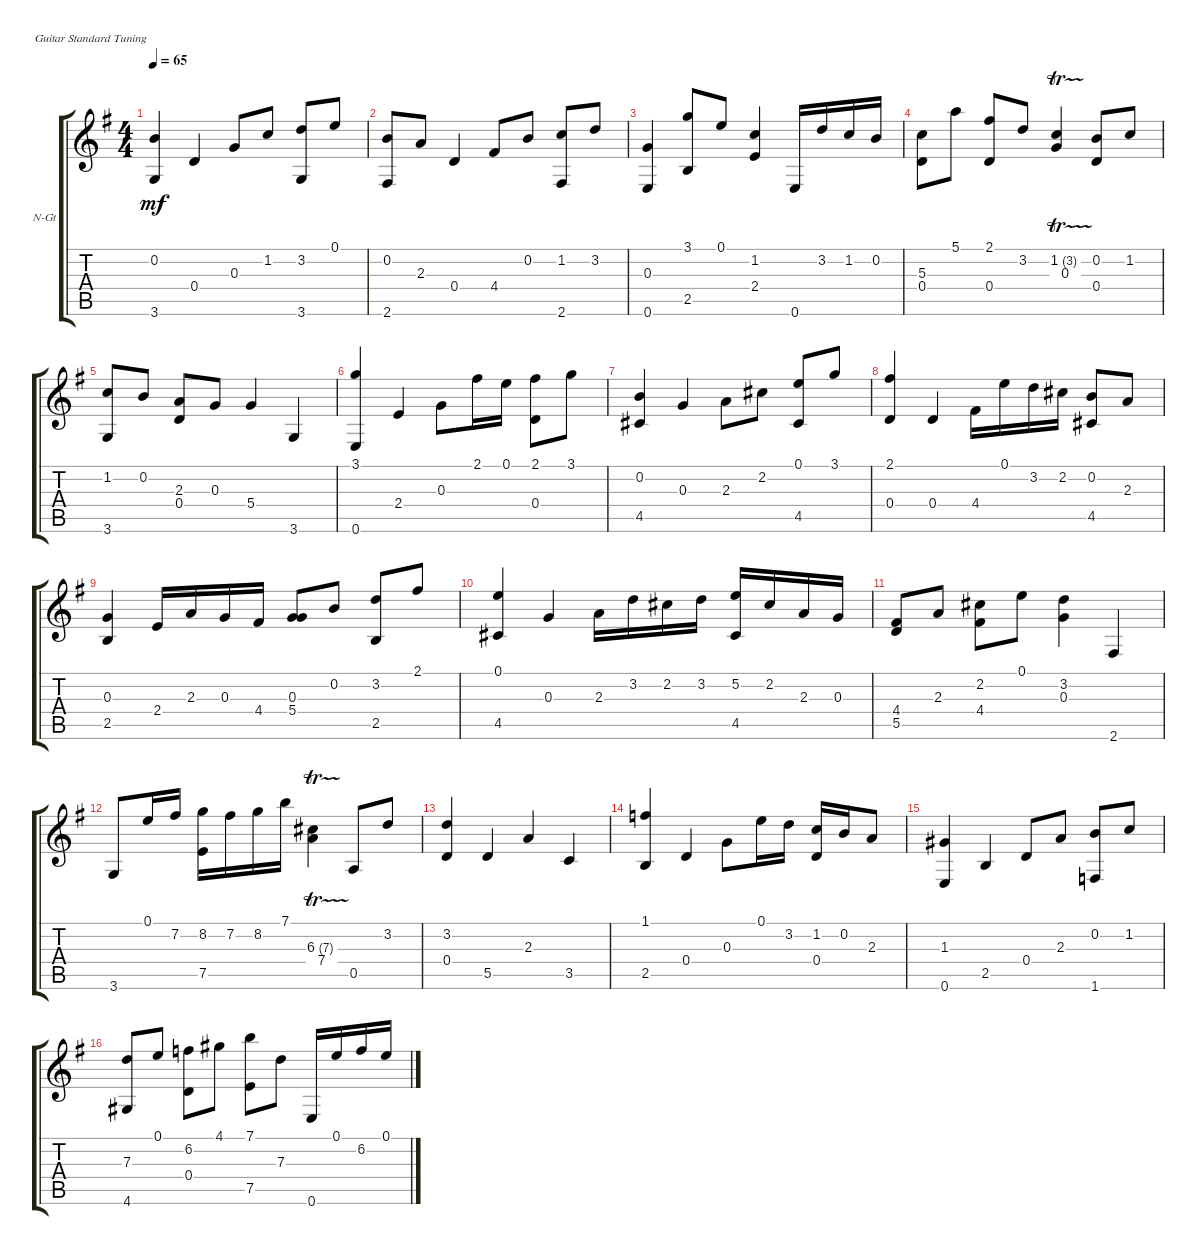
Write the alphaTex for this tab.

\defaultSystemsLayout 4
\bracketExtendMode groupsimilarinstruments
\firstSystemTrackNameOrientation horizontal
\otherSystemsTrackNameOrientation horizontal
\track ("Nylon Guitar" "N-Gt") {instrument acousticguitarnylon}
\staff {score tabs}
\tuning (E4 B3 G3 D3 A2 E2)
\ts (4 4)
\tempo 65
\clef g2
\ks g
(0.2 3.6).4{dy mf instrument acousticguitarnylon} 0.4.4 0.3.8 1.2.8 (3.2 3.6).8 0.1.8 |
(0.2 2.6).8 2.3.8 0.4.4 4.4.8 0.2.8 (1.2 2.6).8 3.2.8 |
(0.6 0.3).4 (2.5 3.1).8 0.1.8 (1.2 2.4).4 0.6.16 3.2.16 1.2.16 0.2.16 |
(0.4 5.3).8 5.1.8 (2.1 0.4).8 3.2.8 (1.2{tr (3 16)} 0.3).4 (0.4 0.2).8 1.2.8 |
(3.6 1.2).8 0.2.8 (2.3 0.4).8 0.3.8 5.4.4 3.6.4 |
(3.1 0.6).4 2.4.4 0.3.8 2.1.16 0.1.16 (2.1 0.4).8 3.1.8 |
(0.2 4.5).4 0.3.4 2.3.8 2.2.8 (0.1 4.5).8 3.1.8 |
(2.1 0.4).4 0.4.4 4.4.16 0.1.16 3.2.16 2.2.16 (0.2 4.5).8 2.3.8 |
(0.3 2.5).4 2.4.16 2.3.16 0.3.16 4.4.16 (0.3 5.4).8 0.2.8 (3.2 2.5).8 2.1.8 |
(0.1 4.5).4 0.3.4 2.3.16 3.2.16 2.2.16 3.2.16 (4.5 5.2).16 2.2.16 2.3.16 0.3.16 |
(5.5 4.4).8 2.3.8 (2.2 4.4).8 0.1.8 (0.3 3.2).4 2.6.4 |
3.6.8 0.1.16 7.2.16 (7.5 8.2).16 7.2.16 8.2.16 7.1.16 (6.3{tr (7 16)} 7.4).4 0.5.8 3.2.8 |
(3.2 0.4).4 5.5.4 2.3.4 3.5.4 |
(2.5 1.1).4 0.4.4 0.3.8 0.1.16 3.2.16 (1.2 0.4).16 0.2.16 2.3.8 |
(1.3 0.6).4 2.5.4 0.4.8 2.3.8 (0.2 1.6).8 1.2.8 |
(4.6 7.3).8 0.1.8 (6.2 0.4).8 4.1.8 (7.1 7.5).8 7.3.8 0.6.16 0.1.16 6.2.16 0.1.16
